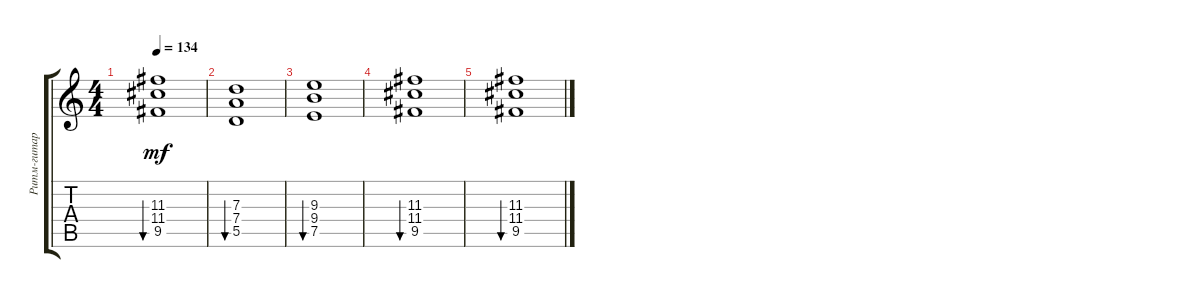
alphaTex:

\track ("Ритм-гитара" "Ритм-гитар") {instrument acousticguitarsteel}
\staff {score tabs}
\tuning (E4 B3 G3 D3 A2 E2) {hide}
\ts (4 4)
\tempo 134
\clef g2
\ks c
(11.3 11.4 9.5).1{bu 60 dy mf} |
(7.3 7.4 5.5).1{bu 60} |
(9.3 9.4 7.5).1{bu 60} |
(11.3 11.4 9.5).1{bu 60} |
(11.3 11.4 9.5).1{bu 60}
